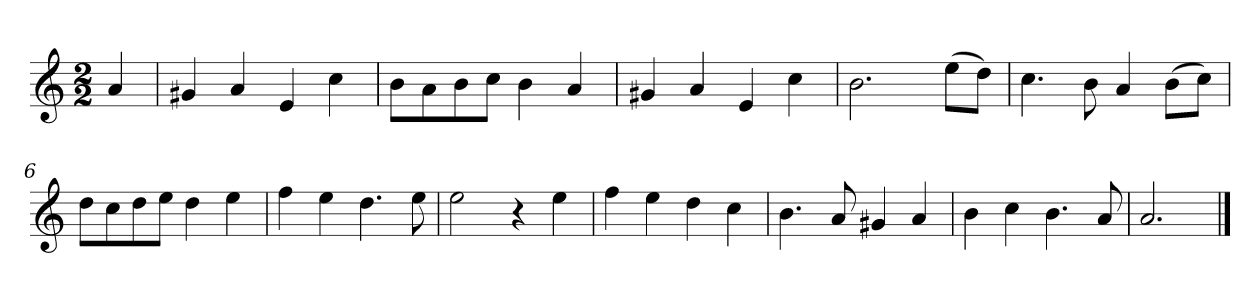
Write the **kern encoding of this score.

**kern
*part1
*staff1
*k[]
*M2/2
*MM120
=
4a
=1
4g#X
4a
4e
4cc
=2
8bL
8a
8b
8ccJ
4b
4a
=3
4g#X
4a
4e
4cc
=4
2.b
(8eeL
8ddJ)
=5
4.cc
8b
4a
(8bL
8ccJ)
=6
8ddL
8cc
8dd
8eeJ
4dd
4ee
=7
4ff
4ee
4.dd
8ee
=8
2ee
4r
4ee
=9
4ff
4ee
4dd
4cc
=10
4.b
8a
4g#X
4a
=11
4b
4cc
4.b
8a
=12
2.a
==
*-
